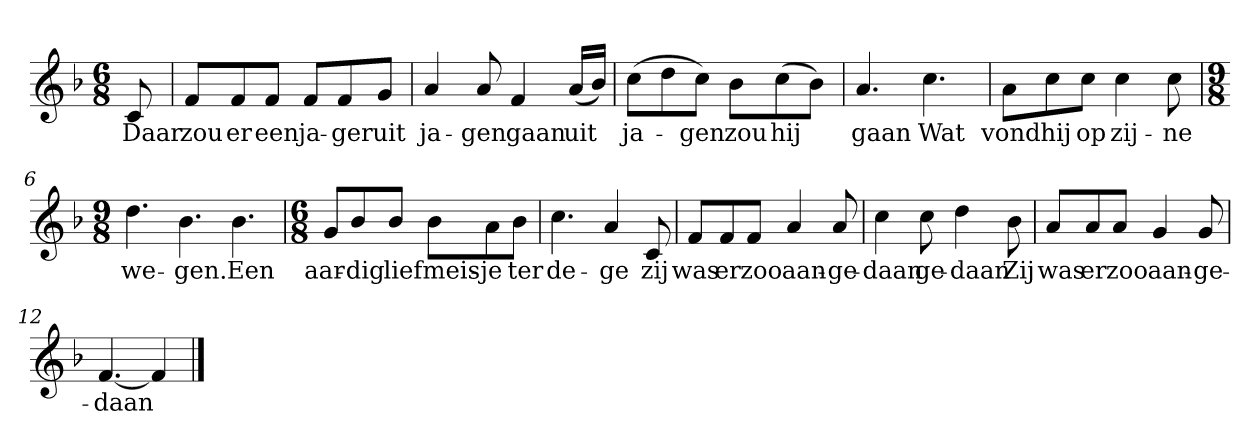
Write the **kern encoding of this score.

**kern	**text
*part1	*part1
*staff1	*staff1
*clefG2	*
*k[b-]	*
*F:	*
*M6/8	*
*MM120	*
=	=
8c	Daar
=1	=1
8f/L	zou
8f/	er
8f/J	een
8f/L	ja-
8f/	-ger
8g/J	uit
=2	=2
4a	ja-
8a	-gen
4f	gaan
(16a/LL	uit
16b-/JJ)	.
=3	=3
(8cc\L	ja-
8dd\	.
8cc\J)	-gen
8b-\L	zou
(8cc\	hij
8b-\J)	.
=4	=4
4.a	gaan
4.cc	Wat
=5	=5
8a\L	vond
8cc\	hij
8cc\J	op
4cc	zij-
8cc	-ne
=6	=6
*M9/8	*
4.dd	we-
4.b-	-gen.
4.b-	Een
=7	=7
*M6/8	*
8g/L	aar-
8b-/	-dig
8b-/J	lief
8b-\L	meis-
8a\	-je
8b-\J	ter
=8	=8
4.cc	de-
4a	-ge
8c	zij
=9	=9
8f/L	was
8f/	er
8f/J	zoo
4a	aan-
8a	-ge-
=10	=10
4cc	-daan
8cc	ge-
4dd	-daan
8b-	Zij
=11	=11
8a/L	was
8a/	er
8a/J	zoo
4g	aan-
8g	-ge-
=12	=12
[4.f	-daan
4f]	.
==	==
*-	*-
